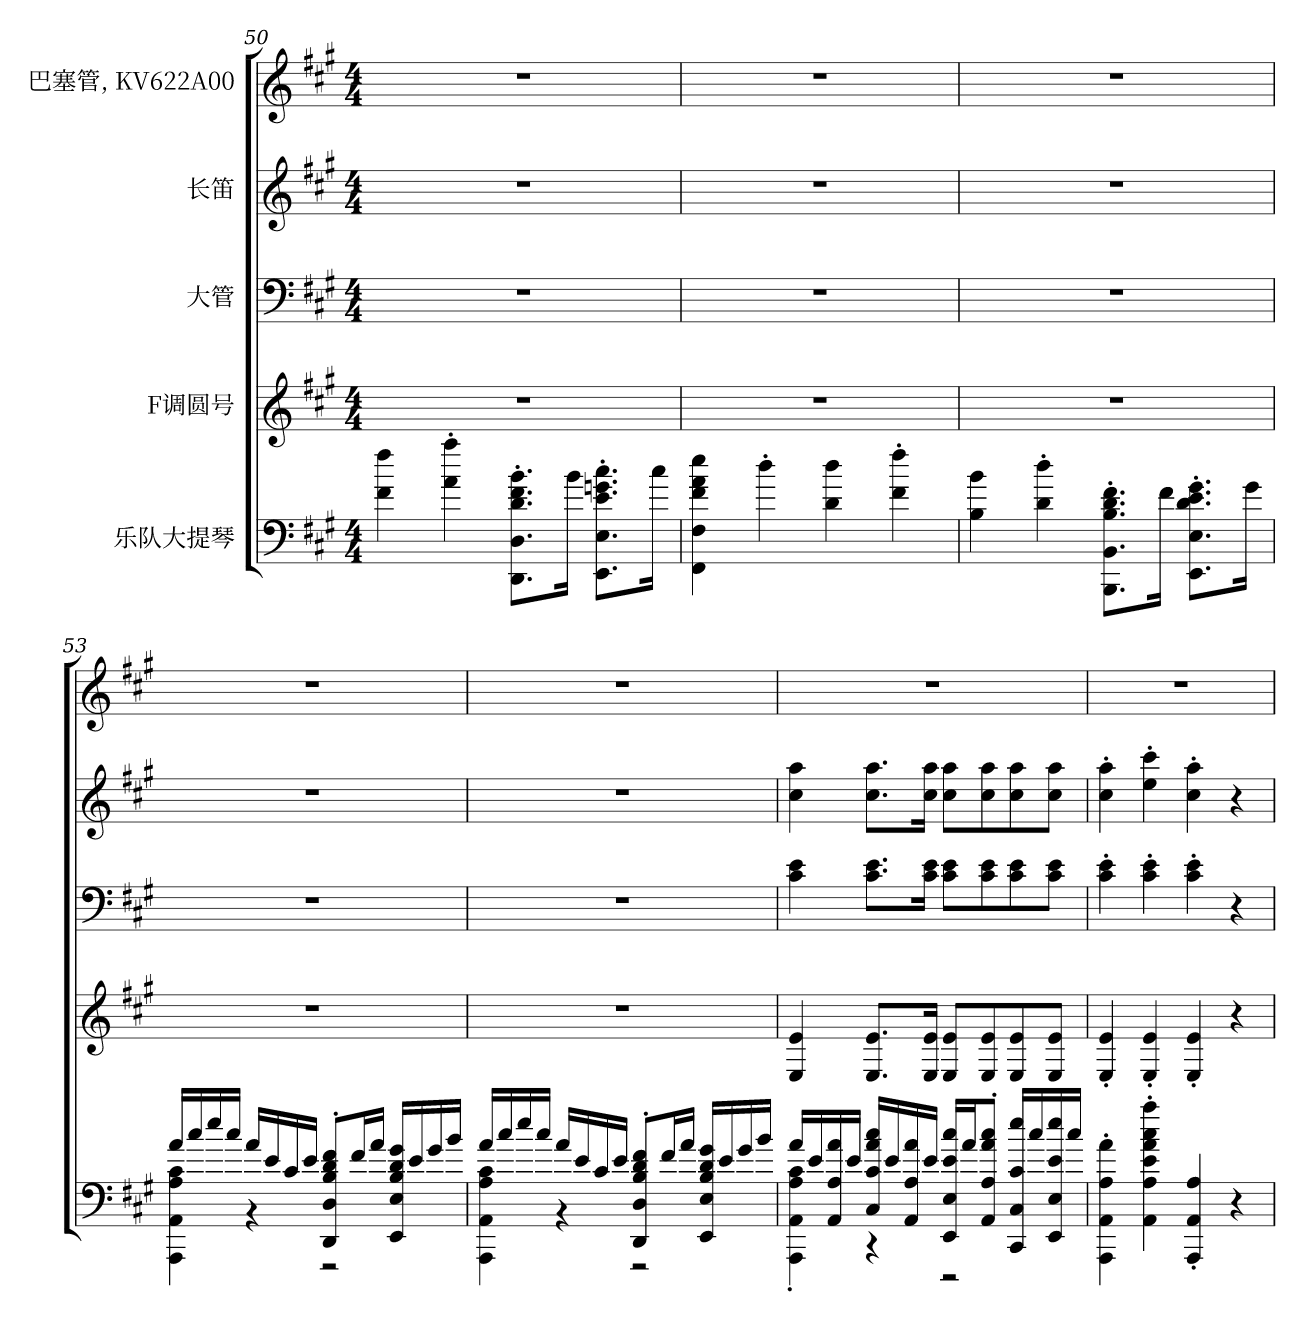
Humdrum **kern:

**kern	**kern	**kern	**kern	**kern
*part5	*part4	*part3	*part2	*part1
*staff5	*staff4	*staff3	*staff2	*staff1
*I"乐队大提琴	*I"F调圆号	*I"大管	*I"长笛	*I"巴塞管, KV622A00
*clefF4	*clefG2	*clefF4	*clefG2	*clefG2
*	*ITrd4c7	*	*	*ITrd4c7
*k[f#c#g#]	*k[f#c#]	*k[f#c#g#]	*k[f#c#g#]	*k[f#c#]
*M4/4	*M4/4	*M4/4	*M4/4	*M4/4
=50	=50	=50	=50	=50
4f#\ 4ff#\	1r	1r	1r	1r
4a\' 4aa\'	.	.	.	.
8.DD\' 8.D\' 8.d\' 8.f#\' 8.b\'L	.	.	.	.
16b\Jk	.	.	.	.
8.EE\' 8.E\' 8.e\' 8.gn\' 8.cc#\'L	.	.	.	.
16cc#\Jk	.	.	.	.
=51	=51	=51	=51	=51
4FF#\ 4F#\ 4f#\ 4a\ 4ee\	1r	1r	1r	1r
4dd'\	.	.	.	.
4d\ 4dd\	.	.	.	.
4f#\' 4ff#\'	.	.	.	.
!!LO:LB:g=z
=52	=52	=52	=52	=52
4B\ 4b\	1r	1r	1r	1r
4d\' 4dd\'	.	.	.	.
8.BBB\' 8.BB\' 8.B\' 8.d\' 8.f#\'L	.	.	.	.
16f#\Jk	.	.	.	.
8.EE\' 8.E\' 8.d\' 8.e\' 8.g#\'L	.	.	.	.
16g#\Jk	.	.	.	.
=53	=53	=53	=53	=53
*^	*	*	*	*
16a/LL	4AAA\ 4AA\ 4A\ 4c#\	1r	1r	1r	1r
16cc#/	.	.	.	.	.
16ee/	.	.	.	.	.
16cc#/JJ	.	.	.	.	.
16a/LL	4r	.	.	.	.
16e/	.	.	.	.	.
16c#/	.	.	.	.	.
16e/JJ	.	.	.	.	.
8DD/' 8D/' 8B/' 8d/' 8f#/'L	2r	.	.	.	.
16f#/L	.	.	.	.	.
16a/JJ	.	.	.	.	.
16EE/ 16E/ 16B/ 16d/ 16g#/LL	.	.	.	.	.
16e/	.	.	.	.	.
16g#/	.	.	.	.	.
16b/JJ	.	.	.	.	.
!!LO:PB:g=z
=54	=54	=54	=54	=54	=54
16a/LL	4AAA\ 4AA\ 4A\ 4c#\	1r	1r	1r	1r
16cc#/	.	.	.	.	.
16ee/	.	.	.	.	.
16cc#/JJ	.	.	.	.	.
16a/LL	4r	.	.	.	.
16e/	.	.	.	.	.
16c#/	.	.	.	.	.
16e/JJ	.	.	.	.	.
8DD/' 8D/' 8B/' 8d/' 8f#/'L	2r	.	.	.	.
16f#/L	.	.	.	.	.
16a/JJ	.	.	.	.	.
16EE/ 16E/ 16B/ 16d/ 16g#/LL	.	.	.	.	.
16e/	.	.	.	.	.
16g#/	.	.	.	.	.
16b/JJ	.	.	.	.	.
=55	=55	=55	=55	=55	=55
16a/LL	4AAA\' 4AA\' 4A\' 4c#\'	4AA/ 4A/	4c#\ 4e\	4cc#\ 4aa\	1r
16e/	.	.	.	.	.
16AA/ 16A/ 16a/	.	.	.	.	.
16e/JJ	.	.	.	.	.
16C#/ 16c#/ 16a/ 16cc#/LL	4r	8.AA/ 8.A/L	8.c#\ 8.e\L	8.cc#\ 8.aa\L	.
16e/	.	.	.	.	.
16AA/ 16A/ 16a/	.	.	.	.	.
16e/JJ	.	16AA/ 16A/Jk	16c#\ 16e\Jk	16cc#\ 16aa\Jk	.
16EE/ 16E/ 16e/ 16cc#/LL	2r	8AA/ 8A/L	8c#\ 8e\L	8cc#\ 8aa\L	.
16a/J	.	.	.	.	.
8AA/' 8A/' 8a/' 8cc#/'J	.	8AA/ 8A/	8c#\ 8e\	8cc#\ 8aa\	.
16CC#/ 16C#/ 16c#/ 16ee/LL	.	8AA/ 8A/	8c#\ 8e\	8cc#\ 8aa\	.
16cc#/	.	.	.	.	.
16EE/ 16E/ 16e/ 16ee/	.	8AA/ 8A/J	8c#\ 8e\J	8cc#\ 8aa\J	.
16cc#/JJ	.	.	.	.	.
*v	*v	*	*	*	*
!!LO:LB:g=z
=56	=56	=56	=56	=56
4AAA\' 4AA\' 4A\' 4a\'	4AA/' 4A/'	4c#\' 4e\'	4cc#\' 4aa\'	1r
4AA\' 4A\' 4e\' 4a\' 4cc#\' 4aa\'	4AA/' 4A/'	4c#\' 4e\'	4ee\' 4ccc#\'	.
4AAA/' 4AA/' 4A/'	4AA/' 4A/'	4c#\' 4e\'	4cc#\' 4aa\'	.
4r	4r	4r	4r	.
=	=	=	=	=
*-	*-	*-	*-	*-
